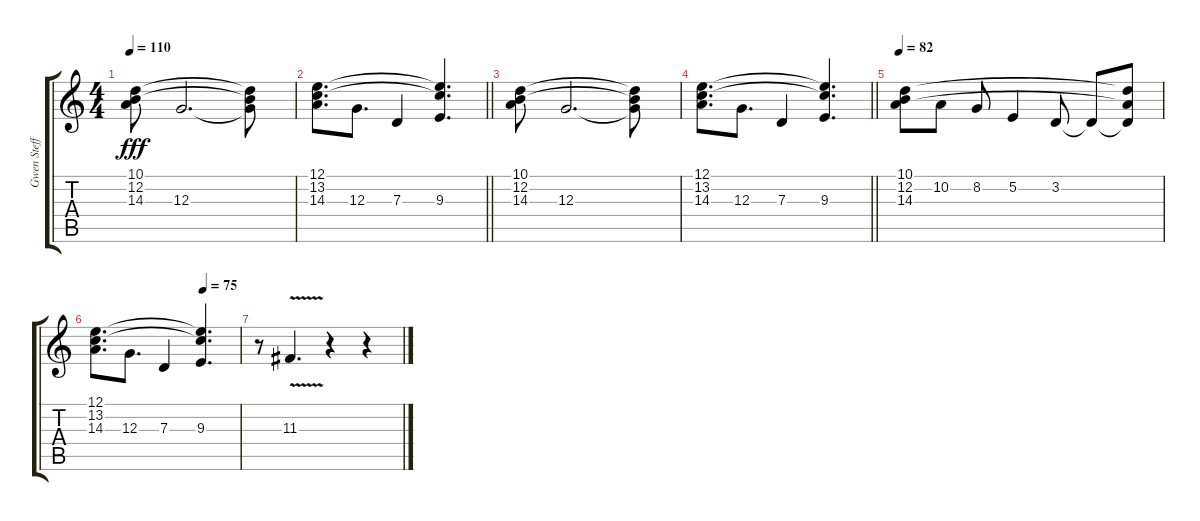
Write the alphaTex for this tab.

\track ("Gwen Steffani ft. Background Vocals" "Gwen Steff") {instrument bassoon}
\staff {score tabs}
\tuning (E4 B3 G3 D3 A2 E2) {hide}
\ts (4 4)
\tempo 110
\clef g2
\ks c
(10.1 12.2 14.3).8{dy fff} 12.3.2{d} (10.1{t} 12.2{t} 12.3{t}).8 |
\barLineRight lightlight
(12.1 13.2 14.3).8{d} 12.3.8{d} 7.3.4 (12.1{t} 13.2{t} 9.3).4{d} |
(10.1 12.2 14.3).8 12.3.2{d} (10.1{t} 12.2{t} 12.3{t}).8 |
\barLineRight lightlight
(12.1 13.2 14.3).8{d} 12.3.8{d} 7.3.4 (12.1{t} 13.2{t} 9.3).4{d} |
\tempo 83
\tempo 82
(10.1 12.2 14.3).8 10.2.8 8.2.8 5.2.4 3.2.8 3.2{t}.8 (10.1{t} 3.2{t} 14.3{t}).8 |
\tempo (75 0.75)
(12.1 13.2 14.3).8{d} 12.3.8{d} 7.3.4 (12.1{t} 13.2{t} 9.3).4{d} |
r.8 11.3{v}.4{d} r.4 r.4
